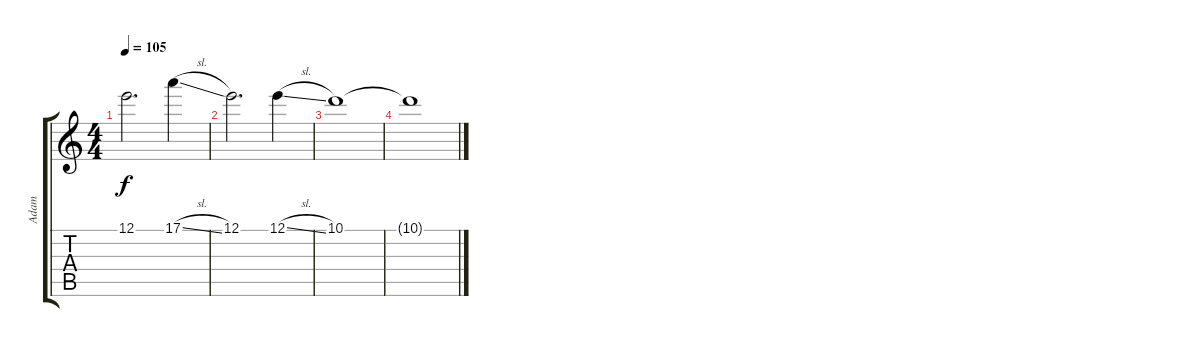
\track ("Adam" "Adam") {instrument overdrivenguitar}
\staff {score tabs}
\tuning (E4 B3 G3 D3 A2 E2) {hide}
\ts (4 4)
\tempo 105
\clef g2
\ks c
12.1.2{d dy f volume 0} 17.1{sl}.4 |
12.1.2{d} 12.1{sl}.4 |
10.1.1 |
10.1{t}.1
